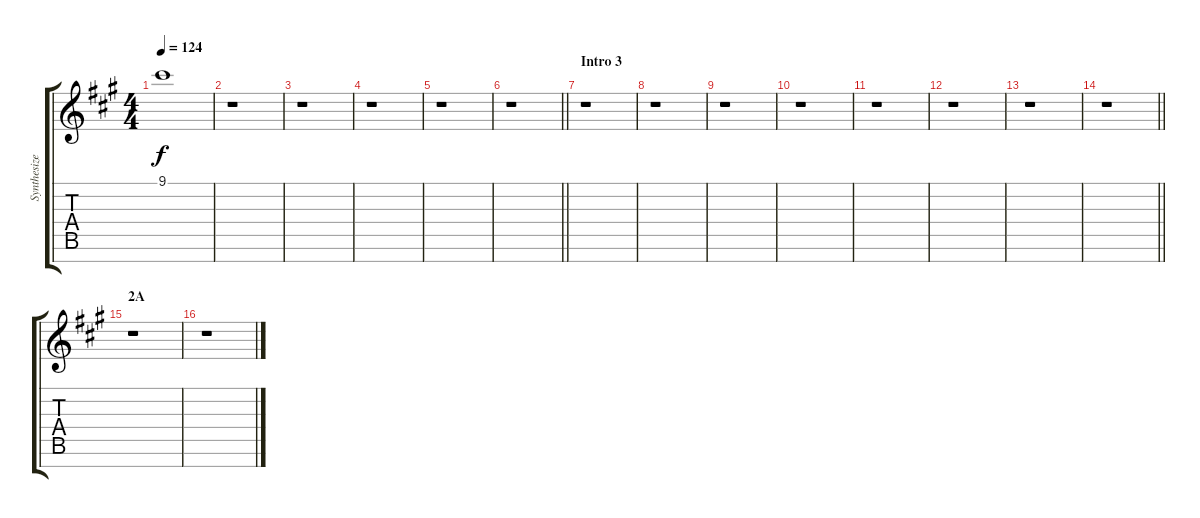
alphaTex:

\track ("Synthesizer" "Synthesize") {instrument lead2sawtooth}
\staff {score tabs}
\tuning (E5 B4 G4 D4 A3 E3 B2) {hide}
\ts (4 4)
\tempo 124
\clef g2
\ks a
9.1.1{dy f} |
r.1 |
r.1 |
r.1 |
r.1 |
\barLineRight lightlight
r.1 |
\section ("" "Intro 3")
r.1 |
r.1 |
r.1 |
r.1 |
r.1 |
r.1 |
r.1 |
\barLineRight lightlight
r.1 |
\section ("" "2A")
r.1 |
r.1
